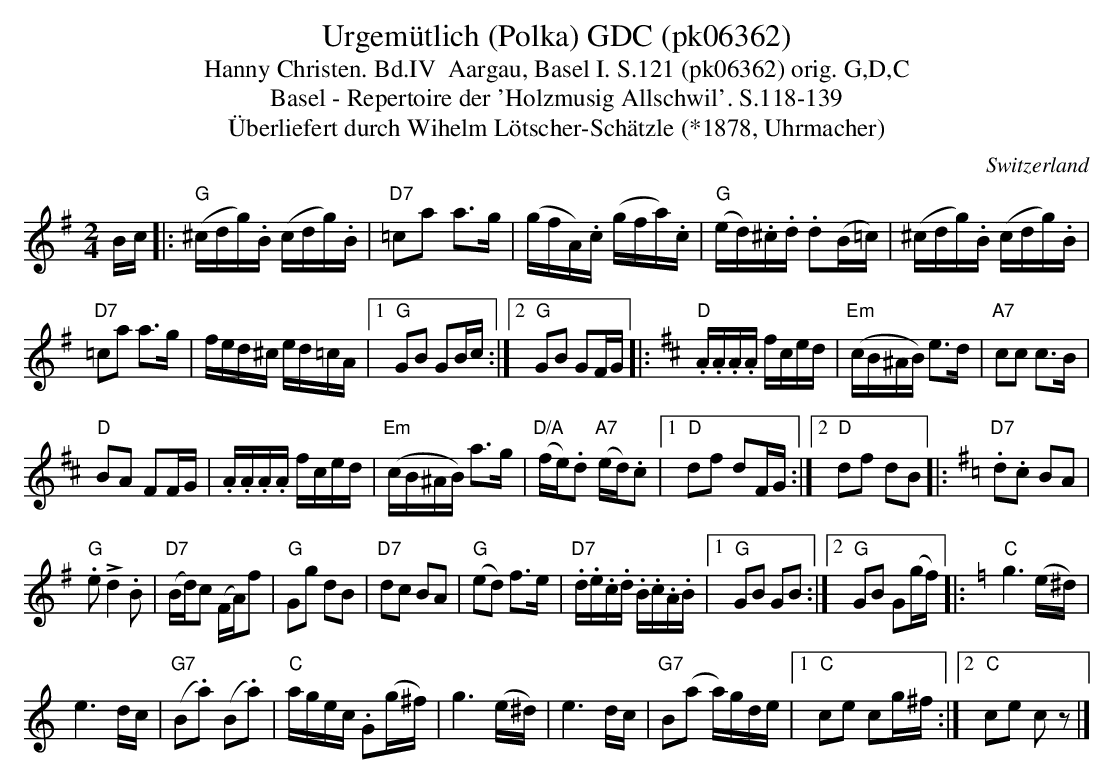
X:1
T:Urgemütlich (Polka) GDC (pk06362)
T:Hanny Christen. Bd.IV  Aargau, Basel I. S.121 (pk06362) orig. G,D,C
T: Basel - Repertoire der 'Holzmusig Allschwil'. S.118-139
T:Überliefert durch Wihelm Lötscher-Schätzle (*1878, Uhrmacher)
M:2/4
L:1/16
O:Switzerland
K:G major
Bc |: ("G"^cdg).B (cdg).B |  "D7"=c2a2 a3g | (gfA).c (gfa).c | ("G"ed).^c.d .d2(B=c) | (^cdg).B (cdg).B |
"D7"=c2a2 a3g | fed^c ed=cA |1 "G"G2B2 G2Bc :|2 "G"G2B2 G2FG |: [K:D]  "D".A.A.A.A fced | ("Em"cB^AB) e3d | "A7"c2c2 c3B |
"D"B2A2 F2FG | .A.A.A.A fced | ("Em"cB^AB) a3g | ("D/A"fe).d2 ("A7"ed).c2 |1 "D"d2f2 d2FG :|2 "D"d2f2 d2B2 |: [K:G] "D7".d2.c2 B2A2  |
"G".e2!>!d4.B2 | ("D7"Bd)c2 (FA)f2 | "G"G2g2 d2B2 | "D7"d2c2 B2A2 | ("G"e2d2) f3e | "D7".d.e.c.d .B.c.A.B |1 "G"G2B2 G2B2 :|2 "G"G2B2 G2(gf) |: [K:C] "C"g6 (e^d) |
e6dc | ("G7"B2.a2) (B2.a2) | "C"agec .G2(g^f) | g6 (e^d) | e6dc | "G7"B2(a2 a)gde |1 "C"c2e2 c2g^f :|2 "C"c2e2 c2z2 |]
